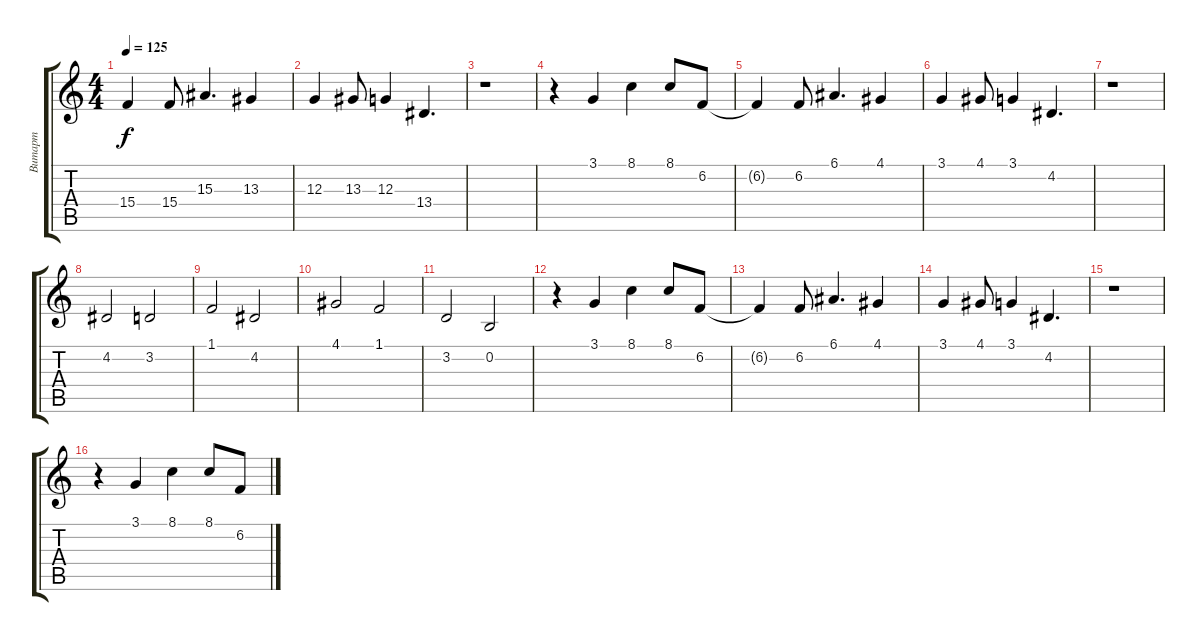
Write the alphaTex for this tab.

\track ("Витарт" "Витарт") {instrument fx5brightness}
\staff {score tabs}
\tuning (E4 B3 G3 D3 A2 E2) {hide}
\ts (4 4)
\tempo 125
\clef g2
\ks c
15.4{t}.4{dy f} 15.4.8 15.3.4{d} 13.3.4 |
12.3.4 13.3.8 12.3.4 13.4.4{d} |
r.1 |
r.4 3.1.4 8.1.4 8.1.8 6.2.8 |
6.2{t}.4 6.2.8 6.1.4{d} 4.1.4 |
3.1.4 4.1.8 3.1.4 4.2.4{d} |
r.1 |
4.2.2 3.2.2 |
1.1.2 4.2.2 |
4.1.2 1.1.2 |
3.2.2 0.2.2 |
r.4 3.1.4 8.1.4 8.1.8 6.2.8 |
6.2{t}.4 6.2.8 6.1.4{d} 4.1.4 |
3.1.4 4.1.8 3.1.4 4.2.4{d} |
r.1 |
r.4 3.1.4 8.1.4 8.1.8 6.2.8
